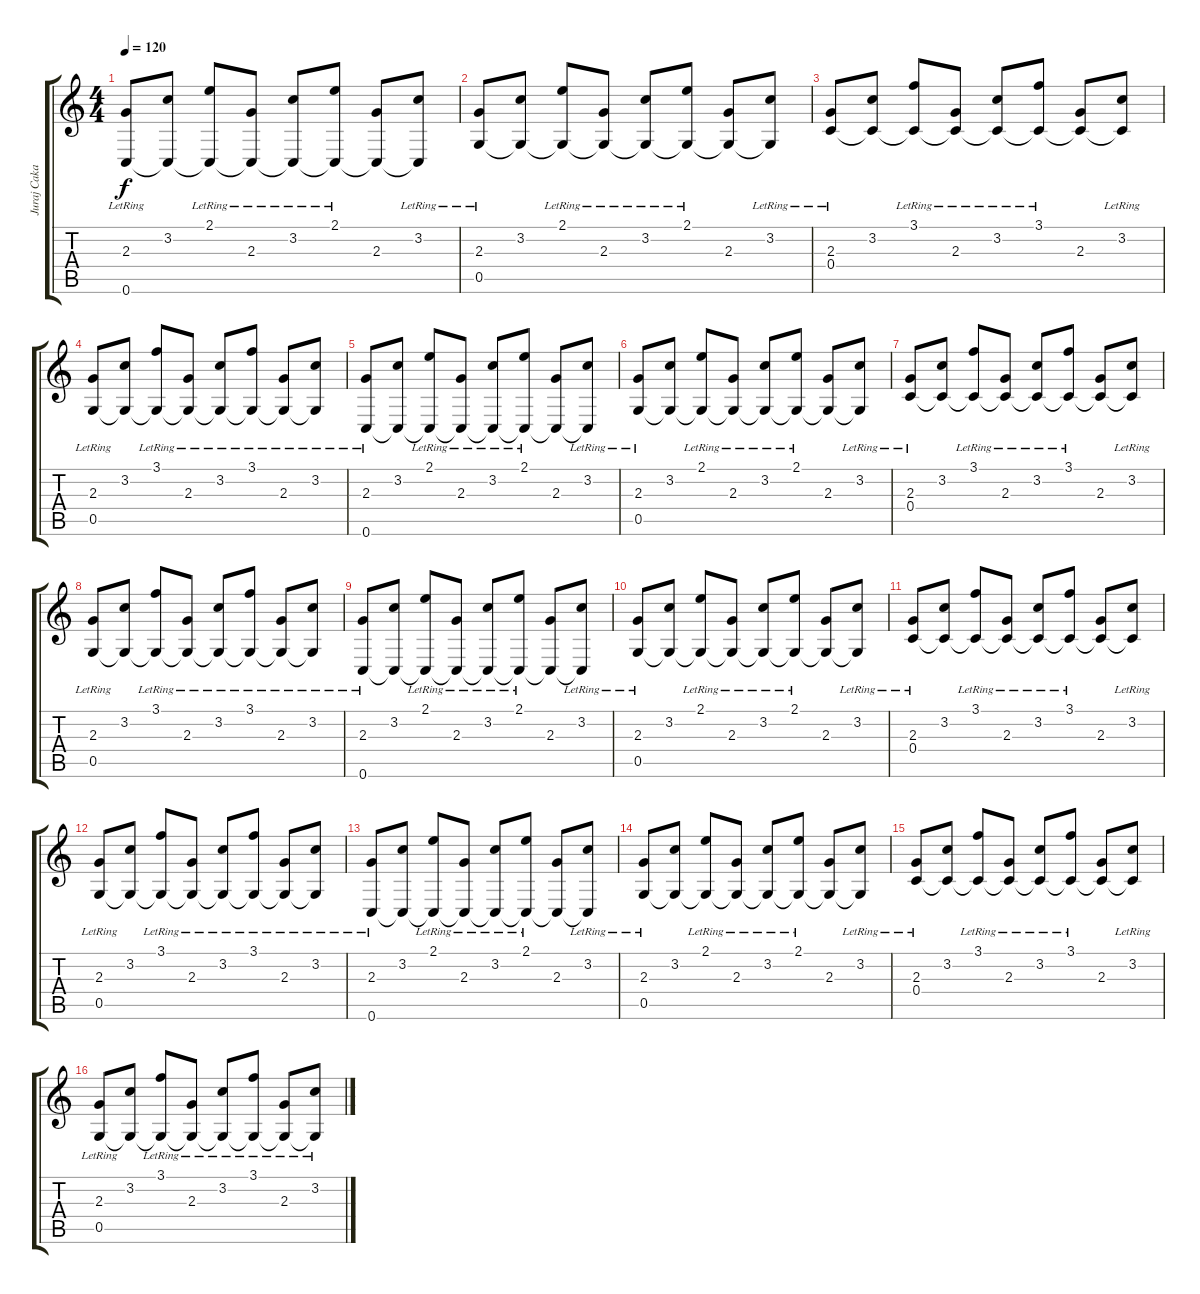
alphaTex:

\track ("Juraj Cakajda" "Juraj Caka") {instrument acousticguitarsteel}
\staff {score tabs}
\tuning (D4 A3 F3 C3 G2 C2) {hide}
\ts (4 4)
\tempo 120
\clef g2
\ks c
(2.3{lr} 0.6).8{dy f} (3.2 0.6{t}).8 (2.1{lr} 0.6{t}).8 (2.3{lr} 0.6{t}).8 (3.2{lr} 0.6{t}).8 (2.1{lr} 0.6{t}).8 (2.3 0.6{t}).8 (3.2{lr} 0.6{t}).8 |
(2.3{lr} 0.5).8 (3.2 0.5{t}).8 (2.1{lr} 0.5{t}).8 (2.3{lr} 0.5{t}).8 (3.2{lr} 0.5{t}).8 (2.1{lr} 0.5{t}).8 (2.3 0.5{t}).8 (3.2{lr} 0.5{t}).8 |
(2.3{lr} 0.4).8 (3.2 0.4{t}).8 (3.1{lr} 0.4{t}).8 (2.3{lr} 0.4{t}).8 (3.2{lr} 0.4{t}).8 (3.1{lr} 0.4{t}).8 (2.3 0.4{t}).8 (3.2{lr} 0.4{t}).8 |
(2.3{lr} 0.5).8 (3.2 0.5{t}).8 (3.1{lr} 0.5{t}).8 (2.3{lr} 0.5{t}).8 (3.2{lr} 0.5{t}).8 (3.1{lr} 0.5{t}).8 (2.3{lr} 0.5{t}).8 (3.2{lr} 0.5{t}).8 |
(2.3{lr} 0.6).8 (3.2 0.6{t}).8 (2.1{lr} 0.6{t}).8 (2.3{lr} 0.6{t}).8 (3.2{lr} 0.6{t}).8 (2.1{lr} 0.6{t}).8 (2.3 0.6{t}).8 (3.2{lr} 0.6{t}).8 |
(2.3{lr} 0.5).8 (3.2 0.5{t}).8 (2.1{lr} 0.5{t}).8 (2.3{lr} 0.5{t}).8 (3.2{lr} 0.5{t}).8 (2.1{lr} 0.5{t}).8 (2.3 0.5{t}).8 (3.2{lr} 0.5{t}).8 |
(2.3{lr} 0.4).8 (3.2 0.4{t}).8 (3.1{lr} 0.4{t}).8 (2.3{lr} 0.4{t}).8 (3.2{lr} 0.4{t}).8 (3.1{lr} 0.4{t}).8 (2.3 0.4{t}).8 (3.2{lr} 0.4{t}).8 |
(2.3{lr} 0.5).8 (3.2 0.5{t}).8 (3.1{lr} 0.5{t}).8 (2.3{lr} 0.5{t}).8 (3.2{lr} 0.5{t}).8 (3.1{lr} 0.5{t}).8 (2.3{lr} 0.5{t}).8 (3.2{lr} 0.5{t}).8 |
(2.3{lr} 0.6).8 (3.2 0.6{t}).8 (2.1{lr} 0.6{t}).8 (2.3{lr} 0.6{t}).8 (3.2{lr} 0.6{t}).8 (2.1{lr} 0.6{t}).8 (2.3 0.6{t}).8 (3.2{lr} 0.6{t}).8 |
(2.3{lr} 0.5).8 (3.2 0.5{t}).8 (2.1{lr} 0.5{t}).8 (2.3{lr} 0.5{t}).8 (3.2{lr} 0.5{t}).8 (2.1{lr} 0.5{t}).8 (2.3 0.5{t}).8 (3.2{lr} 0.5{t}).8 |
(2.3{lr} 0.4).8 (3.2 0.4{t}).8 (3.1{lr} 0.4{t}).8 (2.3{lr} 0.4{t}).8 (3.2{lr} 0.4{t}).8 (3.1{lr} 0.4{t}).8 (2.3 0.4{t}).8 (3.2{lr} 0.4{t}).8 |
(2.3{lr} 0.5).8 (3.2 0.5{t}).8 (3.1{lr} 0.5{t}).8 (2.3{lr} 0.5{t}).8 (3.2{lr} 0.5{t}).8 (3.1{lr} 0.5{t}).8 (2.3{lr} 0.5{t}).8 (3.2{lr} 0.5{t}).8 |
(2.3{lr} 0.6).8 (3.2 0.6{t}).8 (2.1{lr} 0.6{t}).8 (2.3{lr} 0.6{t}).8 (3.2{lr} 0.6{t}).8 (2.1{lr} 0.6{t}).8 (2.3 0.6{t}).8 (3.2{lr} 0.6{t}).8 |
(2.3{lr} 0.5).8 (3.2 0.5{t}).8 (2.1{lr} 0.5{t}).8 (2.3{lr} 0.5{t}).8 (3.2{lr} 0.5{t}).8 (2.1{lr} 0.5{t}).8 (2.3 0.5{t}).8 (3.2{lr} 0.5{t}).8 |
(2.3{lr} 0.4).8 (3.2 0.4{t}).8 (3.1{lr} 0.4{t}).8 (2.3{lr} 0.4{t}).8 (3.2{lr} 0.4{t}).8 (3.1{lr} 0.4{t}).8 (2.3 0.4{t}).8 (3.2{lr} 0.4{t}).8 |
(2.3{lr} 0.5).8 (3.2 0.5{t}).8 (3.1{lr} 0.5{t}).8 (2.3{lr} 0.5{t}).8 (3.2{lr} 0.5{t}).8 (3.1{lr} 0.5{t}).8 (2.3{lr} 0.5{t}).8 (3.2{lr} 0.5{t}).8
